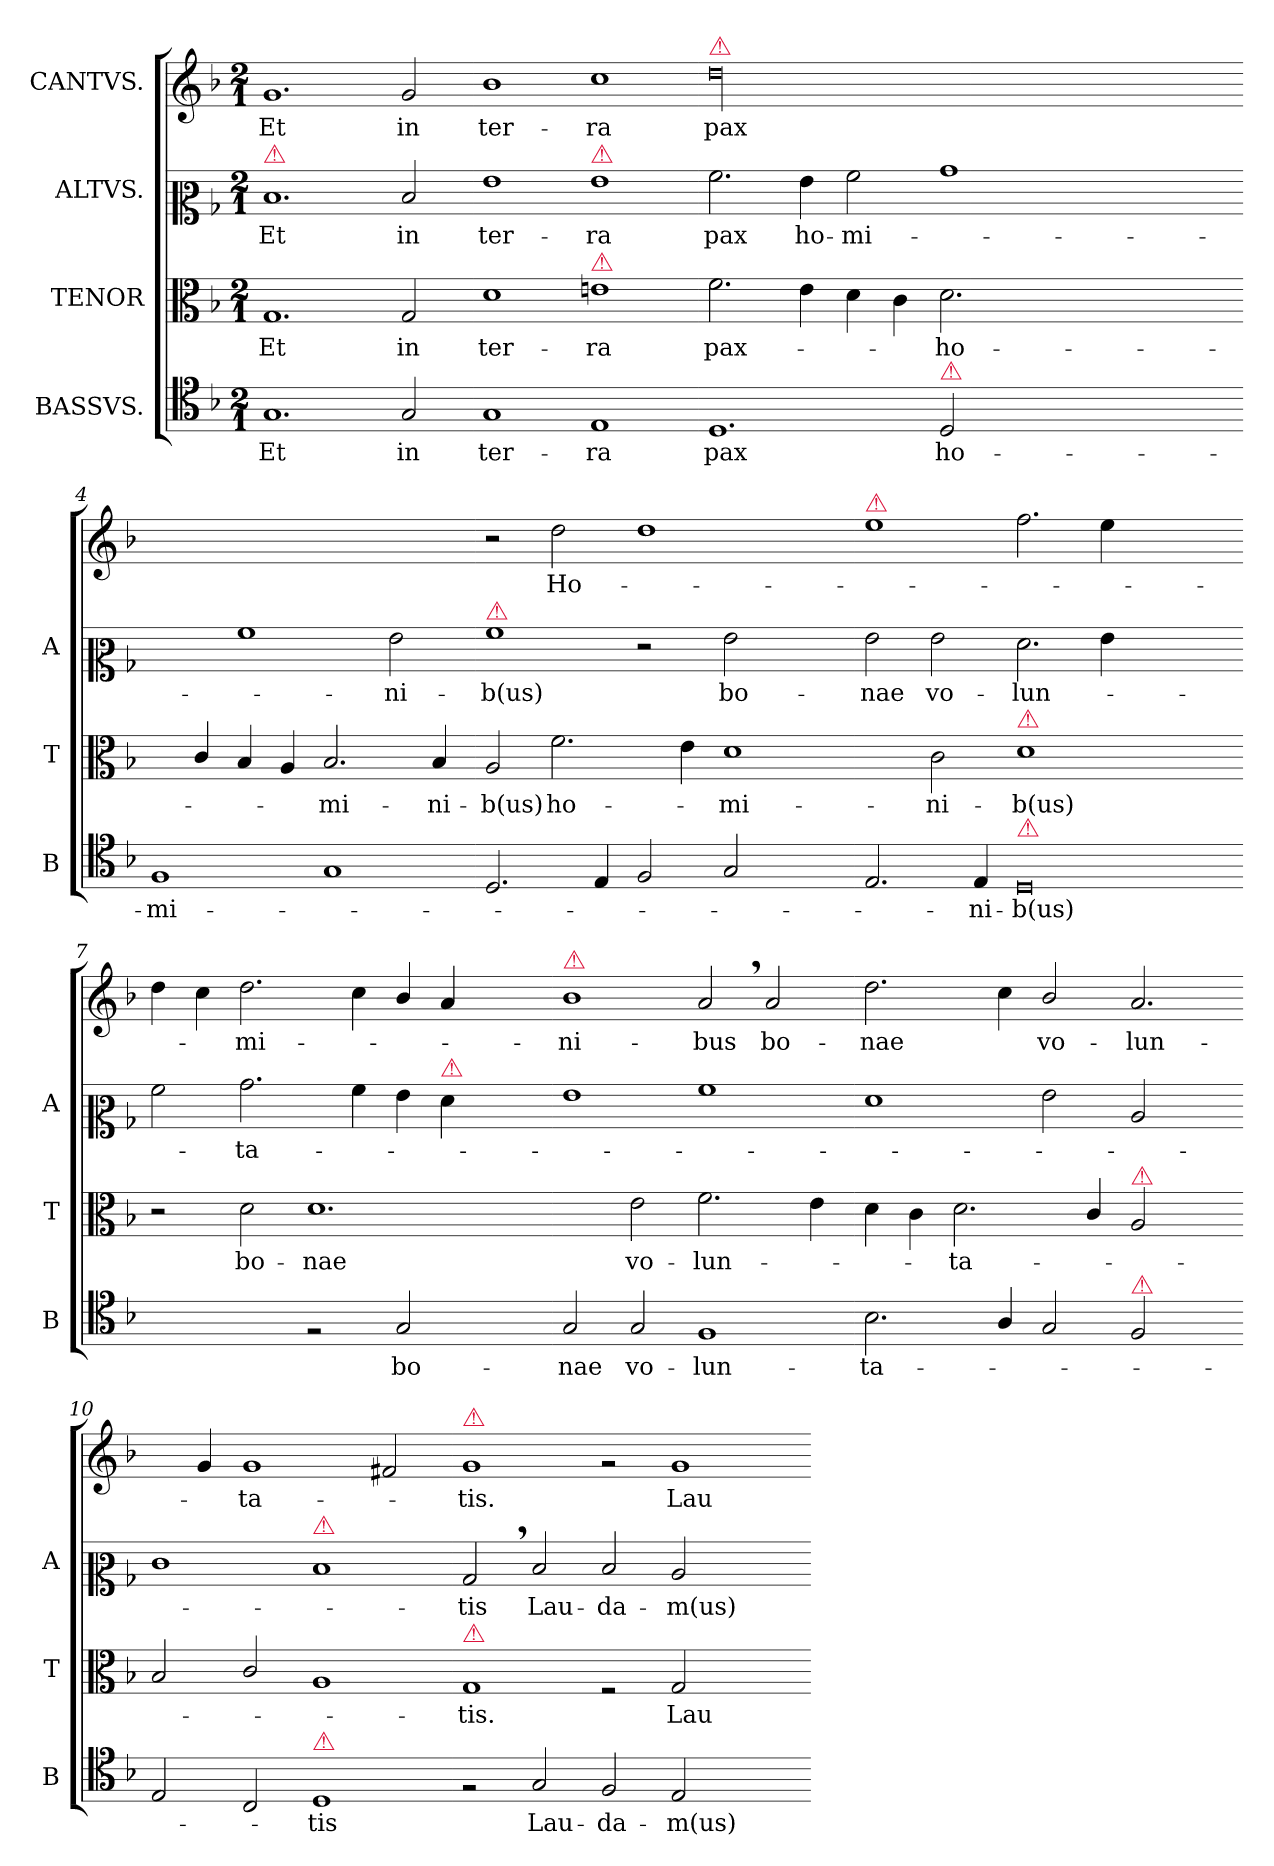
**kern	**text	**kern	**text	**kern	**text	**kern	**text
*part4	*part4	*part3	*part3	*part2	*part2	*part1	*part1
*staff4	*staff4	*staff3	*staff3	*staff2	*staff2	*staff1	*staff1
*I"BASSVS.	*	*I"TENOR	*	*I"ALTVS.	*	*I"CANTVS.	*
*I'B	*	*I'T	*	*I'A	*	*	*
*clefC4	*	*clefC3	*	*clefC2	*	*clefG2	*
*k[b-]	*	*k[b-]	*	*k[b-]	*	*k[b-]	*
*M2/1	*	*M2/1	*	*M2/1	*	*M2/1	*
=1	=1	=1	=1	=1	=1	=1	=1
!	!	!	!	!LO:TX:a:color=crimson:t=⚠	!	!	!
1.G	Et	1.G	Et	1.d	Et	1.g	Et
2G/	in	2G/	in	2d/	in	2g/	in
=2-	=2-	=2-	=2-	=2-	=2-	=2-	=2-
1G	ter-	1d	ter-	1g	ter-	1b-	ter-
!	!	!	!	!LO:TX:a:color=crimson:t=⚠	!	!	!
!	!	!LO:TX:a:color=crimson:t=⚠	!	!	!	!	!
1E	-ra	1en	-ra	1g	-ra	1cc	-ra
=3-	=3-	=3-	=3-	=3-	=3-	=3-	=3-
!	!	!	!	!	!	!LO:TX:a:color=crimson:t=⚠	!
1.D	pax	2.f\	pax-	2.a\	pax	00dd	pax
.	.	4e\	.	4g\	ho-	.	.
.	.	4d\	.	2a\	-mi-	.	.
.	.	4c\	.	.	.	.	.
!LO:TX:a:color=crimson:t=⚠	!	!	!	!	!	!	!
2D/	ho-	2.d\	-ho-	1b-\	.	.	.
0ryy	.	.	.	.	.	.	.
.	.	1..ryy	.	.	.	.	.
.	.	.	.	1.ryy	.	.	.
=4-	=4-	=4-	=4-	=4-	=4-	=4-	=4-
1F	-mi-	4ryy	.	2ryy	.	0ryy	.
.	.	4c/	.	.	.	.	.
.	.	4B-/	.	1a	.	.	.
.	.	4A/	.	.	.	.	.
1G	.	2.B-/	-mi-	.	.	.	.
.	.	.	.	2g\	-ni-	.	.
.	.	4B-/	-ni-	.	.	.	.
=5-	=5-	=5-	=5-	=5-	=5-	=5-	=5-
!	!	!	!	!LO:TX:a:color=crimson:t=⚠	!	!	!
2.D/	.	2A/	-b(us)	1a	-b(us)	2r	.
!	!	!	!LO:LY:i	!	!	!	!
.	.	2.f\	ho-	.	.	2dd\	Ho-
4E/	.	.	.	.	.	.	.
2F/	.	.	.	2r	.	1dd	.
.	.	4e\	.	.	.	.	.
!	!	!	!LO:LY:i	!	!	!	!
2G/	.	1d\	-mi-	2g\	bo-	.	.
2ryy	.	.	.	2ryy	.	2ryy	.
=6-	=6-	=6-	=6-	=6-	=6-	=6-	=6-
!	!	!	!	!	!	!LO:TX:a:color=crimson:t=⚠	!
2.E/	.	2ryy	.	2g\	-nae	1ee	.
!	!	!	!LO:LY:i	!	!	!	!
.	.	2c\	-ni-	2g\	vo-	.	.
4E/	-ni-	.	.	.	.	.	.
!	!	!LO:TX:a:color=crimson:t=⚠	!	!	!	!	!
!LO:TX:a:color=crimson:t=⚠	!	!	!	!	!	!	!
!	!	!	!LO:LY:i	!	!	!	!
0D	-b(us)	1d	-b(us)	2.f\	-lun-	2.ff\	.
.	.	.	.	4g\	.	4ee\	.
.	.	1ryy	.	1ryy	.	1ryy	.
=7-	=7-	=7-	=7-	=7-	=7-	=7-	=7-
1ryy	.	2r	.	2a\	.	4dd\	.
.	.	.	.	.	.	4cc\	.
.	.	2d\	bo-	2.b-\	-ta-	2.dd\	-mi-
2rF	.	1.d	-nae	.	.	.	.
.	.	.	.	4a\	.	4cc\	.
2G/	bo-	.	.	4g\	.	4b-/	.
!	!	!	!	!LO:TX:a:color=crimson:t=⚠	!	!	!
.	.	.	.	4f\	.	4a/	.
2ryy	.	.	.	2ryy	.	2ryy	.
=8-	=8-	=8-	=8-	=8-	=8-	=8-	=8-
!	!	!	!	!	!	!LO:TX:a:color=crimson:t=⚠	!
2G/	-nae	2ryy	.	1g	.	1b-	-ni-
2G/	vo-	2e\	-vo-	.	.	.	.
1F	-lun-	2.f\	-lun-	1a	.	2a,</	-bus
.	.	.	.	.	.	2a/	bo-
.	.	4e\	.	.	.	.	.
=9-	=9-	=9-	=9-	=9-	=9-	=9-	=9-
2.B-\	-ta-	4d\	.	1f	.	2.dd\	-nae
.	.	4c\	.	.	.	.	.
.	.	2.d\	-ta-	.	.	.	.
4A/	.	.	.	.	.	4cc\	.
2G/	.	.	.	2g\	.	2b-/	vo-
.	.	4c/	.	.	.	.	.
!	!	!LO:TX:a:color=crimson:t=⚠	!	!	!	!	!
!LO:TX:a:color=crimson:t=⚠	!	!	!	!	!	!	!
2F/	.	2A/	.	2c/	.	2.a/	-lun-
4ryy	.	4ryy	.	4ryy	.	.	.
=10-	=10-	=10-	=10-	=10-	=10-	=10-	=10-
2E/	.	2B-/	.	1e	.	4ryy	.
.	.	.	.	.	.	4g/	.
2C/	.	2c/	.	.	.	1g	-ta-
!	!	!	!	!LO:TX:a:color=crimson:t=⚠	!	!	!
!LO:TX:a:color=crimson:t=⚠	!	!	!	!	!	!	!
1D	-tis	1A	.	1d	.	.	.
.	.	.	.	.	.	2f#X/	.
=11-	=11-	=11-	=11-	=11-	=11-	=11-	=11-
!	!	!	!	!	!	!LO:TX:a:color=crimson:t=⚠	!
!	!	!LO:TX:a:color=crimson:t=⚠	!	!	!	!	!
2rF	.	1G	-tis.	2B-,</	-tis	1g	-tis.
2G/	Lau-	.	.	2d/	Lau-	.	.
2F/	-da-	2rF	.	2d/	-da-	2rg	.
2E/	-m(us)	2G/	Lau-	2c/	-m(us)	1g/	Lau-
2ryy	.	2ryy	.	2ryy	.	.	.
=-	=-	=-	=-	=-	=-	=-	=-
*-	*-	*-	*-	*-	*-	*-	*-
